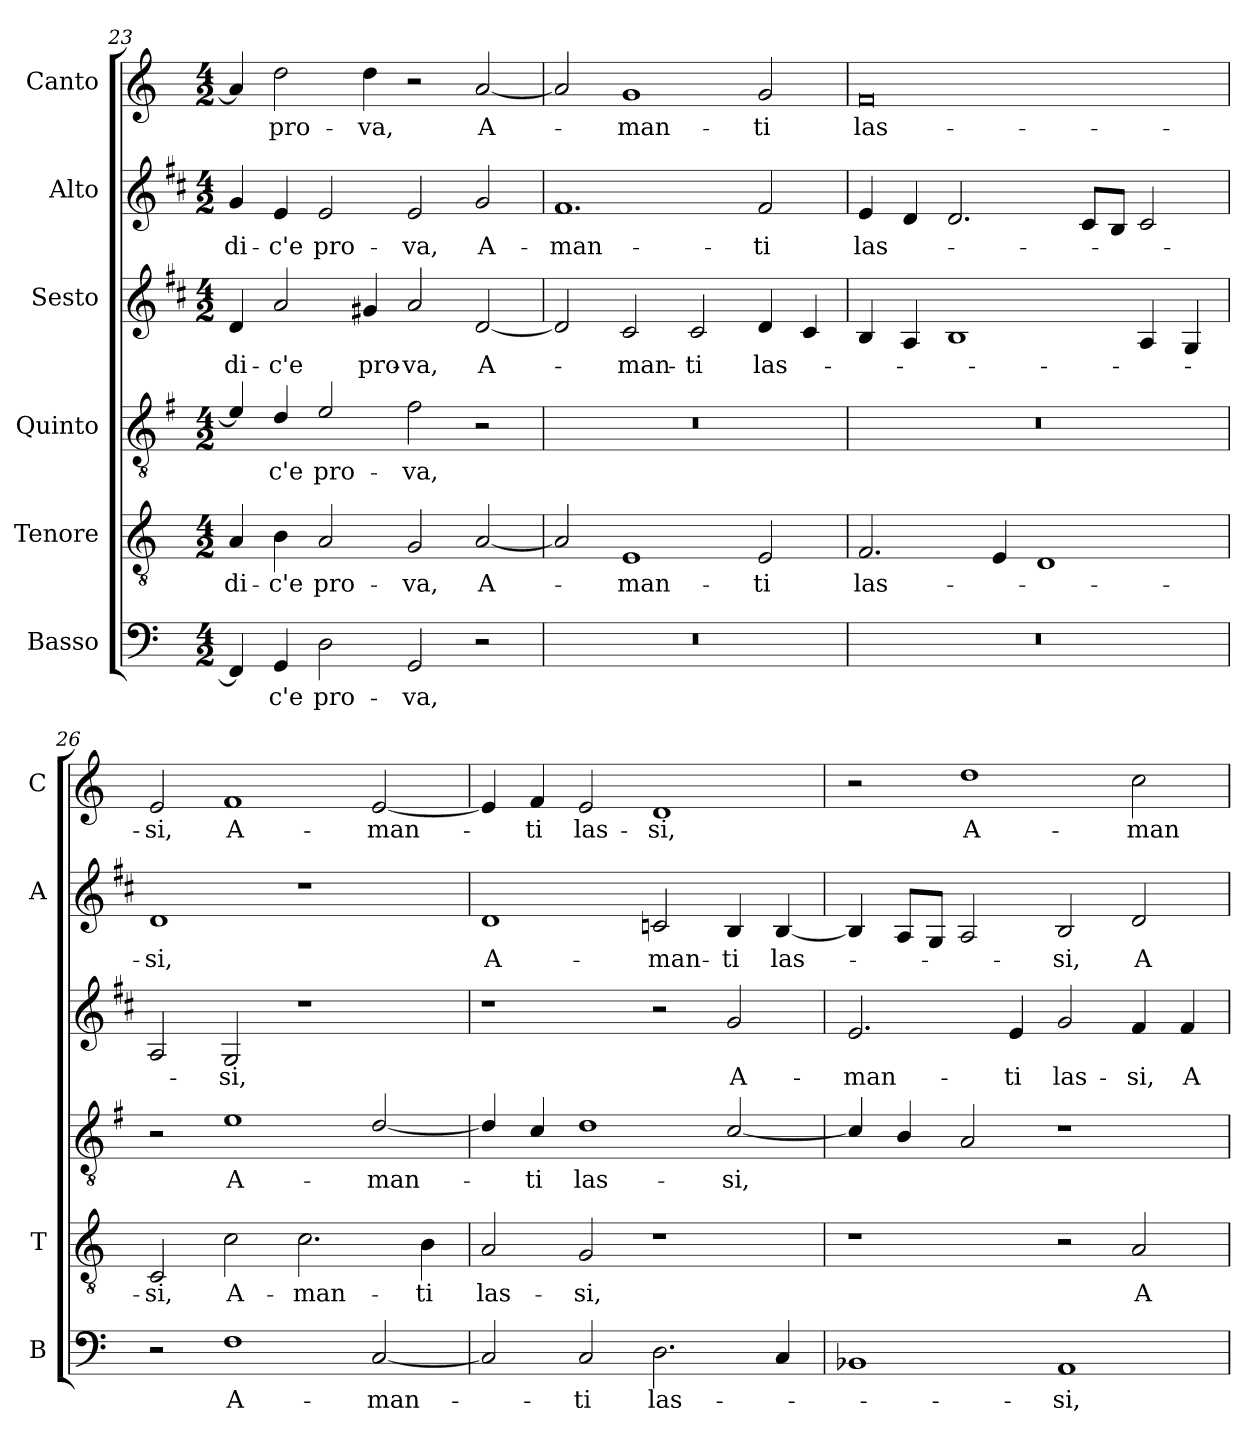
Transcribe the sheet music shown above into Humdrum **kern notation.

**kern	**text	**kern	**text	**kern	**text	**kern	**text	**kern	**text	**kern	**text
*part6	*part6	*part5	*part5	*part4	*part4	*part3	*part3	*part2	*part2	*part1	*part1
*staff6	*staff6	*staff5	*staff5	*staff4	*staff4	*staff3	*staff3	*staff2	*staff2	*staff1	*staff1
*I"Basso	*	*I"Tenore	*	*I"Quinto	*	*I"Sesto	*	*I"Alto	*	*I"Canto	*
*I'B	*	*I'T	*	*	*	*	*	*I'A	*	*I'C	*
*clefF4	*	*clefGv2	*	*clefGv2	*	*clefG2	*	*clefG2	*	*clefG2	*
*	*	*	*	*ITrd4c7	*	*ITrd1c2	*	*ITrd1c2	*	*	*
*k[]	*	*k[]	*	*k[]	*	*k[]	*	*k[]	*	*k[]	*
*C:	*	*C:	*	*C:	*	*C:	*	*C:	*	*C:	*
*M4/2	*	*M4/2	*	*M4/2	*	*M4/2	*	*M4/2	*	*M4/2	*
=23	=23	=23	=23	=23	=23	=23	=23	=23	=23	=23	=23
!	!	!	!LO:LY:b	!	!	!	!LO:LY:b	!	!LO:LY:b	!	!
4FF/]	.	4A/	di-	4A/]	.	4c/	di-	4f/	di-	4a/]	.
!	!LO:LY:b	!	!LO:LY:b	!	!LO:LY:b	!	!LO:LY:b	!	!LO:LY:b	!	!LO:LY:b
4GG/	-c'e	4B\	-c'e	4G/	-c'e	2g/	-c'e	4d/	-c'e	2dd\	pro-
!	!LO:LY:b	!	!LO:LY:b	!	!LO:LY:b	!	!	!	!LO:LY:b	!	!
2D\	pro-	2A/	pro-	2A/	pro-	.	.	2d/	pro-	.	.
!	!	!	!	!	!	!	!LO:LY:b	!	!	!	!LO:LY:b
.	.	.	.	.	.	4f#X/	pro-	.	.	4dd\	-va,
!	!LO:LY:b	!	!LO:LY:b	!	!LO:LY:b	!	!LO:LY:b	!	!LO:LY:b	!	!
2GG/	-va,	2G/	-va,	2B\	-va,	2g/	-va,	2d/	-va,	2r	.
!	!	!	!LO:LY:b	!	!	!	!LO:LY:b	!	!LO:LY:b	!	!LO:LY:b
2r	.	[2A/	A-	2r	.	[2c/	A-	2f/	A-	[2a/	A-
=24	=24	=24	=24	=24	=24	=24	=24	=24	=24	=24	=24
!	!	!	!	!	!	!	!	!	!LO:LY:b	!	!
0r	.	2A/]	.	0r	.	2c/]	.	1.e	-man-	2a/]	.
!	!	!	!LO:LY:b	!	!	!	!LO:LY:b	!	!	!	!LO:LY:b
.	.	1E	-man-	.	.	2B/	-man-	.	.	1g	-man-
!	!	!	!	!	!	!	!LO:LY:b	!	!	!	!
.	.	.	.	.	.	2B/	-ti	.	.	.	.
!	!	!	!LO:LY:b	!	!	!	!LO:LY:b	!	!LO:LY:b	!	!LO:LY:b
.	.	2E/	-ti	.	.	4c/	las-	2e/	-ti	2g/	-ti
.	.	.	.	.	.	4B/	.	.	.	.	.
=25	=25	=25	=25	=25	=25	=25	=25	=25	=25	=25	=25
!	!	!	!LO:LY:b	!	!	!	!	!	!LO:LY:b	!	!LO:LY:b
0r	.	2.F/	las-	0r	.	4A/	.	4d/	las-	0f	las-
.	.	.	.	.	.	4G/	.	4c/	.	.	.
.	.	.	.	.	.	1A	.	2.c/	.	.	.
.	.	4E/	.	.	.	.	.	.	.	.	.
.	.	1D	.	.	.	.	.	.	.	.	.
.	.	.	.	.	.	.	.	8B/L	.	.	.
.	.	.	.	.	.	.	.	8A/J	.	.	.
.	.	.	.	.	.	4G/	.	2B/	.	.	.
.	.	.	.	.	.	4F/	.	.	.	.	.
!!LO:LB:g=z
=26	=26	=26	=26	=26	=26	=26	=26	=26	=26	=26	=26
!	!	!	!LO:LY:b	!	!	!	!	!	!LO:LY:b	!	!LO:LY:b
2r	.	2C/	-si,	2r	.	2G/	.	1c	-si,	2e/	-si,
!	!LO:LY:b	!	!LO:LY:b	!	!LO:LY:b	!	!LO:LY:b	!	!	!	!LO:LY:b
1F	A-	2c\	A-	1A	A-	2F/	-si,	.	.	1f	A-
!	!	!	!LO:LY:b	!	!	!	!	!	!	!	!
.	.	2.c\	-man-	.	.	1r	.	1r	.	.	.
!	!LO:LY:b	!	!	!	!LO:LY:b	!	!	!	!	!	!LO:LY:b
[2C/	-man-	.	.	[2G/	-man-	.	.	.	.	[2e/	-man-
!	!	!	!LO:LY:b	!	!	!	!	!	!	!	!
.	.	4B\	-ti	.	.	.	.	.	.	.	.
=27	=27	=27	=27	=27	=27	=27	=27	=27	=27	=27	=27
!	!	!	!LO:LY:b	!	!	!	!	!	!LO:LY:b	!	!
2C/]	.	2A/	las-	4G/]	.	1r	.	1c	A-	4e/]	.
!	!	!	!	!	!LO:LY:b	!	!	!	!	!	!LO:LY:b
.	.	.	.	4F/	-ti	.	.	.	.	4f/	-ti
!	!LO:LY:b	!	!LO:LY:b	!	!LO:LY:b	!	!	!	!	!	!LO:LY:b
2C/	-ti	2G/	-si,	1G	las-	.	.	.	.	2e/	las-
!	!LO:LY:b	!	!	!	!	!	!	!	!LO:LY:b	!	!LO:LY:b
2.D\	las-	1r	.	.	.	2r	.	2B-X/	-man-	1d	-si,
!	!	!	!	!	!LO:LY:b	!	!LO:LY:b	!	!LO:LY:b	!	!
.	.	.	.	[2F/	-si,	2f/	A-	4A/	-ti	.	.
!	!	!	!	!	!	!	!	!	!LO:LY:b	!	!
4C/	.	.	.	.	.	.	.	[4A/	las-	.	.
=28	=28	=28	=28	=28	=28	=28	=28	=28	=28	=28	=28
!	!	!	!	!	!	!	!LO:LY:b	!	!	!	!
1BB-X	.	1r	.	4F/]	.	2.d/	-man-	4A/]	.	2r	.
.	.	.	.	4E/	.	.	.	8G/L	.	.	.
.	.	.	.	.	.	.	.	8F/J	.	.	.
!	!	!	!	!	!	!	!	!	!	!	!LO:LY:b
.	.	.	.	2D/	.	.	.	2G/	.	1dd	A-
!	!	!	!	!	!	!	!LO:LY:b	!	!	!	!
.	.	.	.	.	.	4d/	-ti	.	.	.	.
!	!LO:LY:b	!	!	!	!	!	!LO:LY:b	!	!LO:LY:b	!	!
1AA	-si,	2r	.	1r	.	2f/	las-	2A/	-si,	.	.
!	!	!	!LO:LY:b	!	!	!	!LO:LY:b	!	!LO:LY:b	!	!LO:LY:b
.	.	2A/	A-	.	.	4e/	-si,	2c/	A-	2cc\	-man-
!	!	!	!	!	!	!	!LO:LY:b	!	!	!	!
.	.	.	.	.	.	4e/	A-	.	.	.	.
=	=	=	=	=	=	=	=	=	=	=	=
*-	*-	*-	*-	*-	*-	*-	*-	*-	*-	*-	*-
